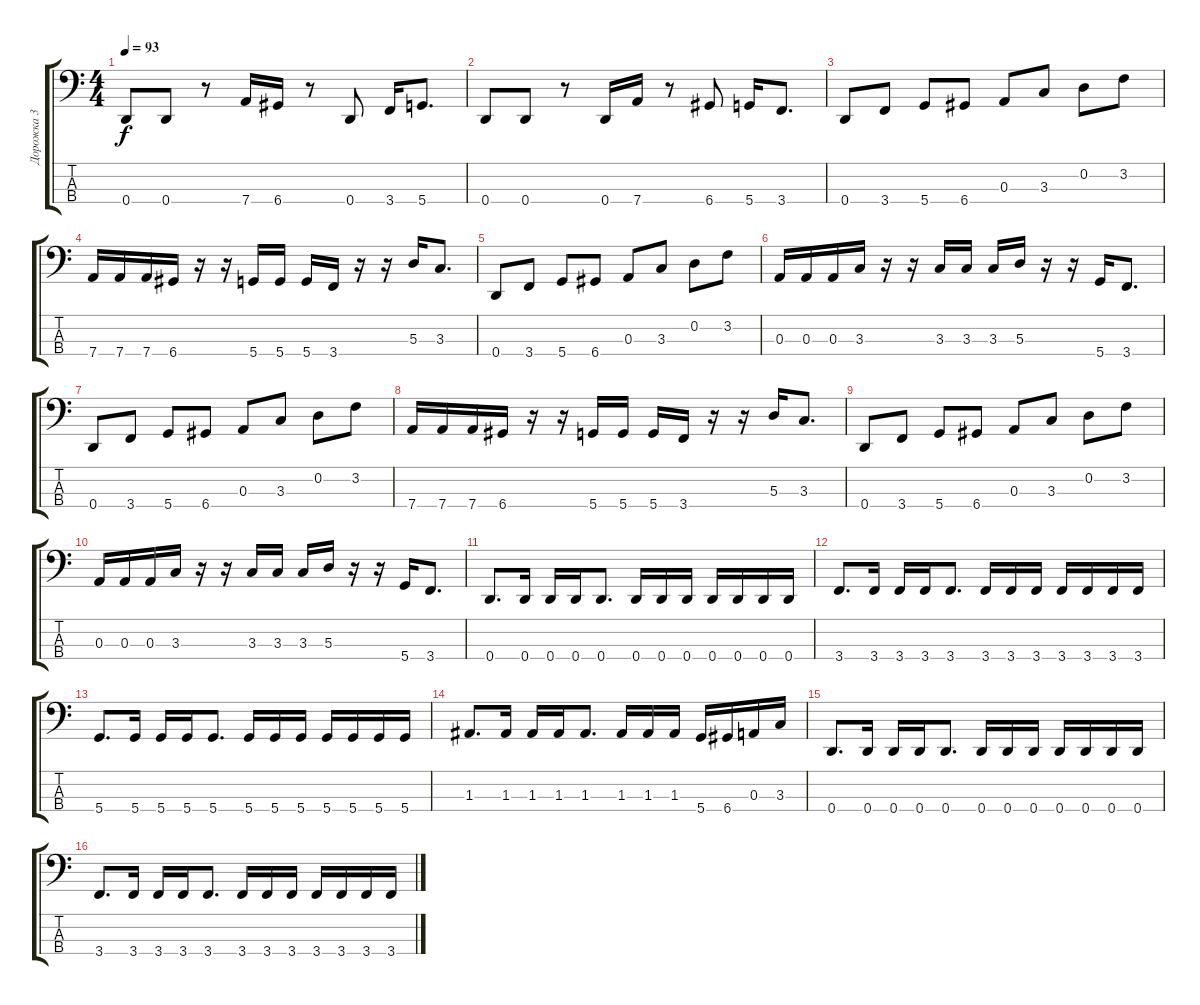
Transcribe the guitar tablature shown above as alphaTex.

\track ("Дорожка 3" "Дорожка 3") {instrument electricbassfinger}
\staff {score tabs}
\tuning (G2 D2 A1 D1) {hide}
\ts (4 4)
\tempo 93
\clef f4
\ks c
0.4.8{dy f} 0.4.8 r.8 7.4.16 6.4.16 r.8 0.4.8 3.4.16 5.4.8{d} |
0.4.8 0.4.8 r.8 0.4.16 7.4.16 r.8 6.4.8 5.4.16 3.4.8{d} |
0.4.8 3.4.8 5.4.8 6.4.8 0.3.8 3.3.8 0.2.8 3.2.8 |
7.4.16 7.4.16 7.4.16 6.4.16 r.16 r.16 5.4.16 5.4.16 5.4.16 3.4.16 r.16 r.16 5.3.16 3.3.8{d} |
0.4.8 3.4.8 5.4.8 6.4.8 0.3.8 3.3.8 0.2.8 3.2.8 |
0.3.16 0.3.16 0.3.16 3.3.16 r.16 r.16 3.3.16 3.3.16 3.3.16 5.3.16 r.16 r.16 5.4.16 3.4.8{d} |
0.4.8 3.4.8 5.4.8 6.4.8 0.3.8 3.3.8 0.2.8 3.2.8 |
7.4.16 7.4.16 7.4.16 6.4.16 r.16 r.16 5.4.16 5.4.16 5.4.16 3.4.16 r.16 r.16 5.3.16 3.3.8{d} |
0.4.8 3.4.8 5.4.8 6.4.8 0.3.8 3.3.8 0.2.8 3.2.8 |
0.3.16 0.3.16 0.3.16 3.3.16 r.16 r.16 3.3.16 3.3.16 3.3.16 5.3.16 r.16 r.16 5.4.16 3.4.8{d} |
0.4.8{d} 0.4.16 0.4.16 0.4.16 0.4.8{d} 0.4.16 0.4.16 0.4.16 0.4.16 0.4.16 0.4.16 0.4.16 |
3.4.8{d} 3.4.16 3.4.16 3.4.16 3.4.8{d} 3.4.16 3.4.16 3.4.16 3.4.16 3.4.16 3.4.16 3.4.16 |
5.4.8{d} 5.4.16 5.4.16 5.4.16 5.4.8{d} 5.4.16 5.4.16 5.4.16 5.4.16 5.4.16 5.4.16 5.4.16 |
1.3.8{d} 1.3.16 1.3.16 1.3.16 1.3.8{d} 1.3.16 1.3.16 1.3.16 5.4.16 6.4.16 0.3.16 3.3.16 |
0.4.8{d} 0.4.16 0.4.16 0.4.16 0.4.8{d} 0.4.16 0.4.16 0.4.16 0.4.16 0.4.16 0.4.16 0.4.16 |
3.4.8{d} 3.4.16 3.4.16 3.4.16 3.4.8{d} 3.4.16 3.4.16 3.4.16 3.4.16 3.4.16 3.4.16 3.4.16
